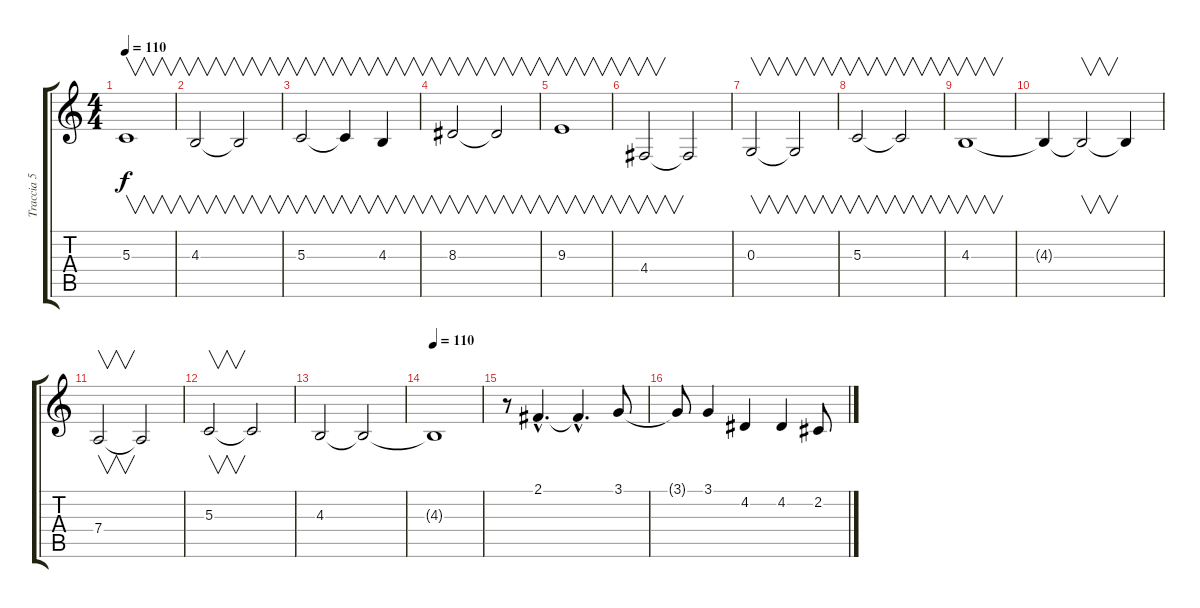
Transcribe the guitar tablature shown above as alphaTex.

\track ("Traccia 5" "Traccia 5") {instrument brightacousticpiano}
\staff {score tabs}
\tuning (E4 B3 G3 D3 A2 E2) {hide}
\ts (4 4)
\tempo 110
\clef g2
\ks c
5.3.1{v dy f} |
4.3.2{v volume 3 instrument contrabass} 4.3{t}.2{v} |
5.3.2{v} 5.3{t}.4{v} 4.3.4{v} |
8.3.2{v} 8.3{t}.2{v} |
9.3.1{v} |
4.4.2{v volume 6 instrument contrabass} 4.4{t}.2 |
0.3.2{v} 0.3{t}.2{v} |
5.3.2{v} 5.3{t}.2{v} |
4.3.1{v} |
4.3{t}.4 4.3{t}.2{v} 4.3{t}.4 |
7.4.2{v} 7.4{t}.2 |
5.3.2{v} 5.3{t}.2 |
4.3.2 4.3{t}.2 |
\tempo 110
4.3{t}.1 |
r.8 2.1{hac}.4{d instrument contrabass} 2.1{hac t}.4{d} 3.1.8 |
3.1{t}.8 3.1.4 4.2.4 4.2.4 2.2.8
